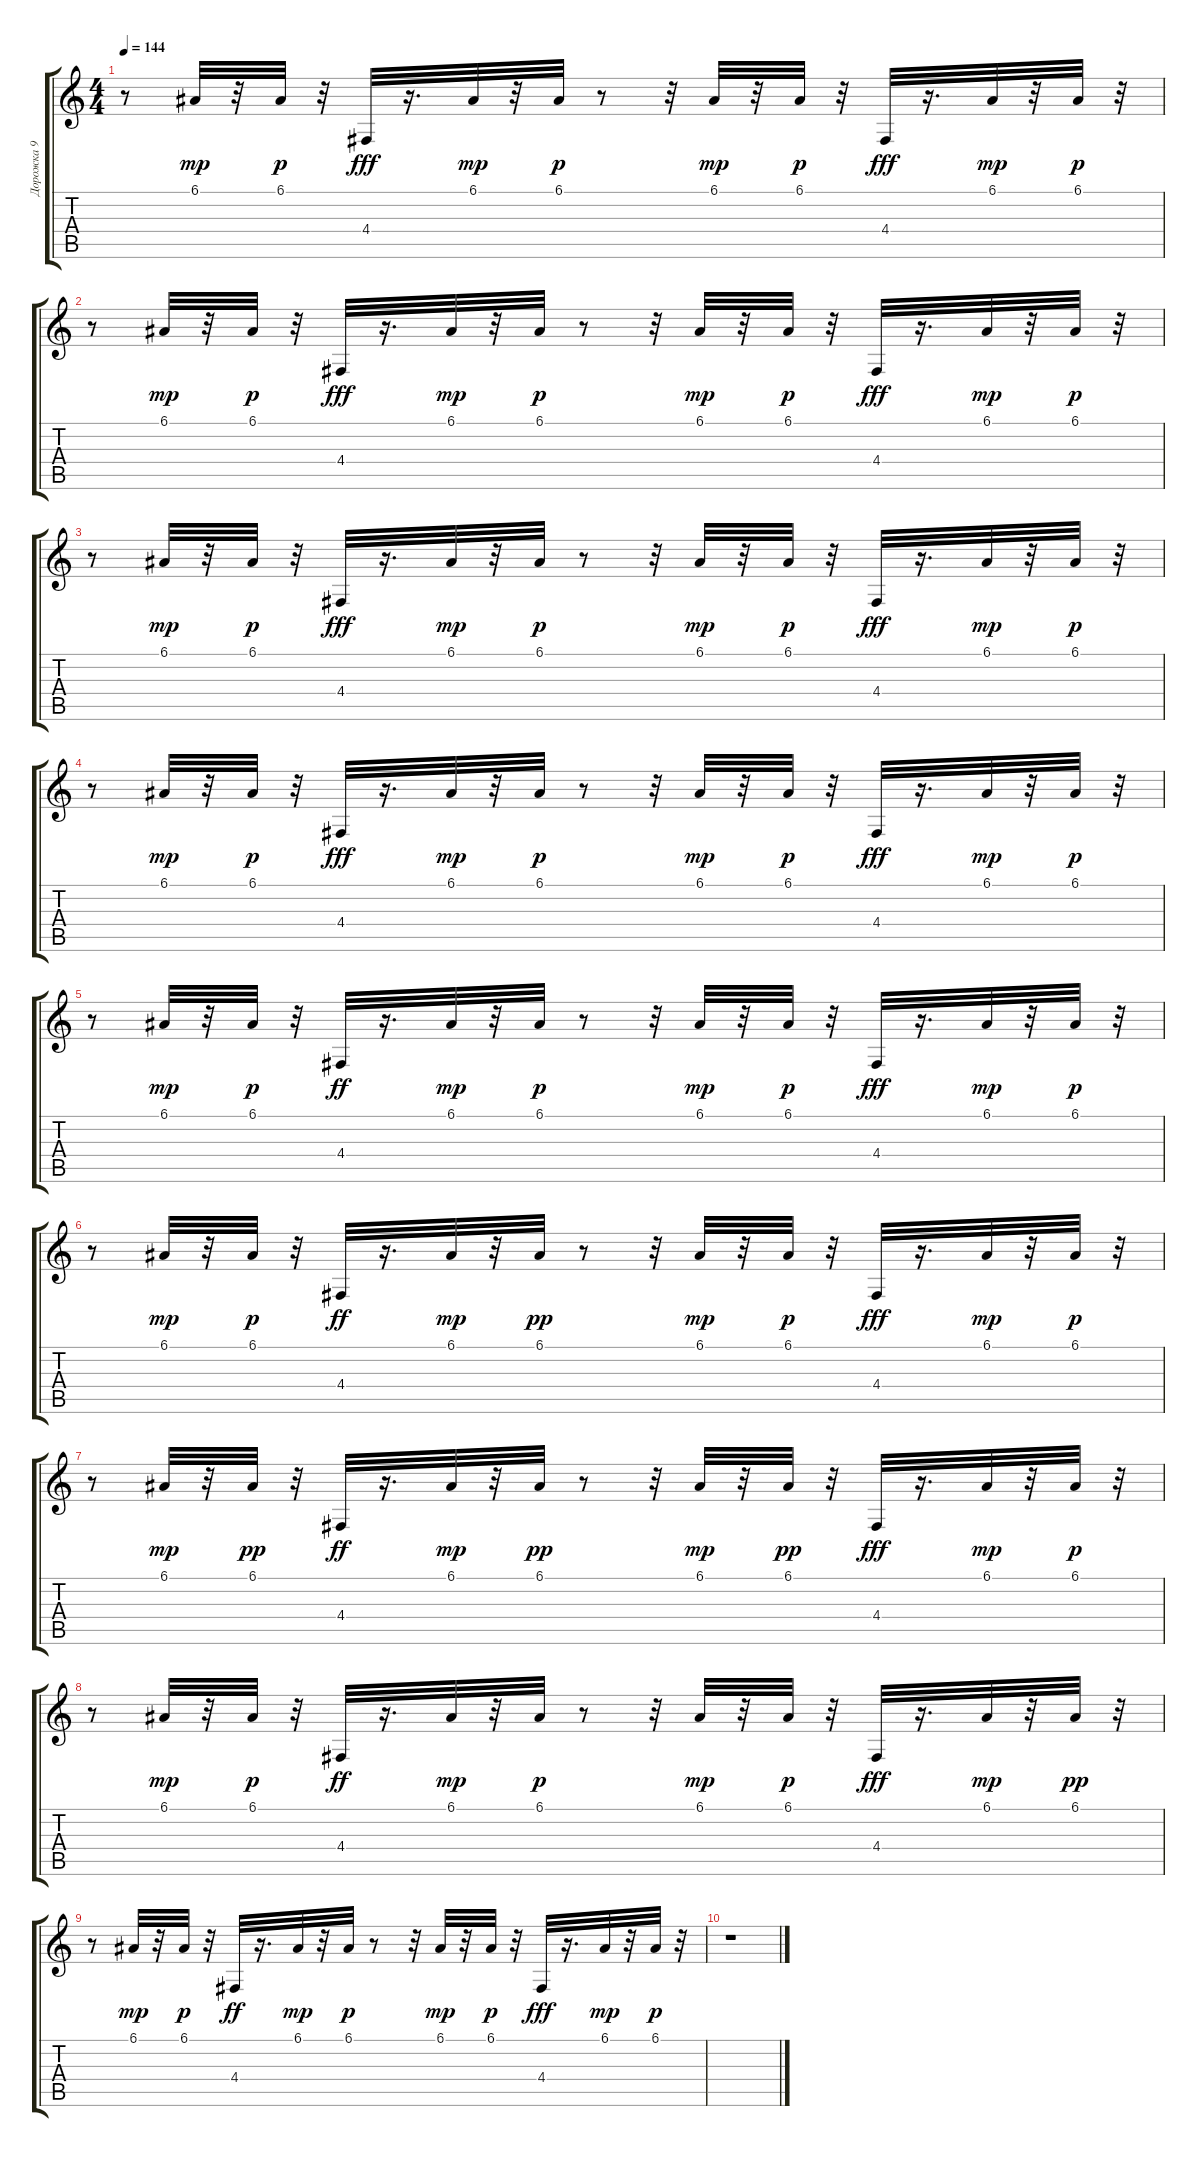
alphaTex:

\track ("Дорожка 9" "Дорожка 9") {instrument acousticgrandpiano}
\staff {score tabs}
\tuning (E4 B3 G3 D3 A2 E2) {hide}
\ts (4 4)
\tempo 144
\clef g2
\ks c
r.8{dy p} 6.1.32{dy mp} r.32 6.1.32{dy p} r.32 4.4.32{dy fff} r.16{d} 6.1.32{dy mp} r.32 6.1.32{dy p} r.8 r.32 6.1.32{dy mp} r.32 6.1.32{dy p} r.32 4.4.32{dy fff} r.16{d} 6.1.32{dy mp} r.32 6.1.32{dy p} r.32 |
r.8 6.1.32{dy mp} r.32 6.1.32{dy p} r.32 4.4.32{dy fff} r.16{d} 6.1.32{dy mp} r.32 6.1.32{dy p} r.8 r.32 6.1.32{dy mp} r.32 6.1.32{dy p} r.32 4.4.32{dy fff} r.16{d} 6.1.32{dy mp} r.32 6.1.32{dy p} r.32 |
r.8 6.1.32{dy mp} r.32 6.1.32{dy p} r.32 4.4.32{dy fff} r.16{d} 6.1.32{dy mp} r.32 6.1.32{dy p} r.8 r.32 6.1.32{dy mp} r.32 6.1.32{dy p} r.32 4.4.32{dy fff} r.16{d} 6.1.32{dy mp} r.32 6.1.32{dy p} r.32 |
r.8 6.1.32{dy mp} r.32 6.1.32{dy p} r.32 4.4.32{dy fff} r.16{d} 6.1.32{dy mp} r.32 6.1.32{dy p} r.8 r.32 6.1.32{dy mp} r.32 6.1.32{dy p} r.32 4.4.32{dy fff} r.16{d} 6.1.32{dy mp} r.32 6.1.32{dy p} r.32 |
r.8 6.1.32{dy mp} r.32 6.1.32{dy p} r.32 4.4.32{dy ff} r.16{d} 6.1.32{dy mp} r.32 6.1.32{dy p} r.8 r.32 6.1.32{dy mp} r.32 6.1.32{dy p} r.32 4.4.32{dy fff} r.16{d} 6.1.32{dy mp} r.32 6.1.32{dy p} r.32 |
r.8 6.1.32{dy mp} r.32 6.1.32{dy p} r.32 4.4.32{dy ff} r.16{d} 6.1.32{dy mp} r.32 6.1.32{dy pp} r.8 r.32 6.1.32{dy mp} r.32 6.1.32{dy p} r.32 4.4.32{dy fff} r.16{d} 6.1.32{dy mp} r.32 6.1.32{dy p} r.32 |
r.8 6.1.32{dy mp} r.32 6.1.32{dy pp} r.32 4.4.32{dy ff} r.16{d} 6.1.32{dy mp} r.32 6.1.32{dy pp} r.8 r.32 6.1.32{dy mp} r.32 6.1.32{dy pp} r.32 4.4.32{dy fff} r.16{d} 6.1.32{dy mp} r.32 6.1.32{dy p} r.32 |
r.8 6.1.32{dy mp} r.32 6.1.32{dy p} r.32 4.4.32{dy ff} r.16{d} 6.1.32{dy mp} r.32 6.1.32{dy p} r.8 r.32 6.1.32{dy mp} r.32 6.1.32{dy p} r.32 4.4.32{dy fff} r.16{d} 6.1.32{dy mp} r.32 6.1.32{dy pp} r.32 |
r.8 6.1.32{dy mp} r.32 6.1.32{dy p} r.32 4.4.32{dy ff} r.16{d} 6.1.32{dy mp} r.32 6.1.32{dy p} r.8 r.32 6.1.32{dy mp} r.32 6.1.32{dy p} r.32 4.4.32{dy fff} r.16{d} 6.1.32{dy mp} r.32 6.1.32{dy p} r.32 |
r.1
